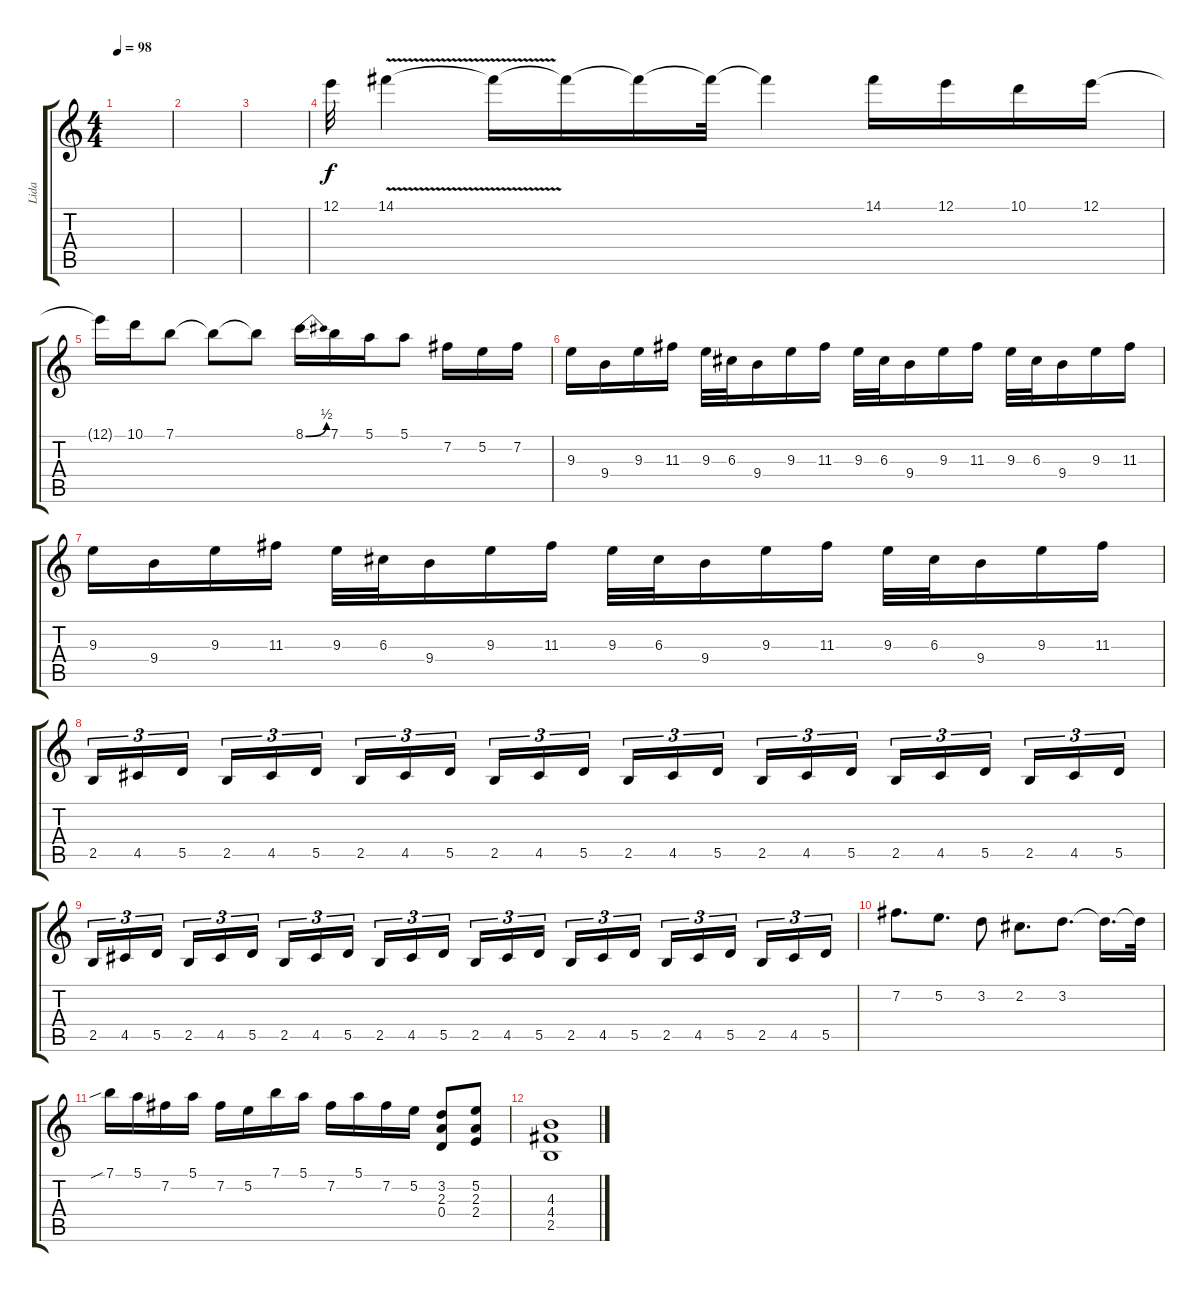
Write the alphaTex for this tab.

\track ("Lida" "Lida") {instrument distortionguitar}
\staff {score tabs}
\tuning (E4 B3 G3 D3 A2 E2) {hide}
\ts (4 4)
\tempo 98
\clef g2
\ks c
|
|
|
12.1.32 14.1{v}.4 14.1{t}.16 14.1{t}.16 14.1{t}.16 14.1{t}.32 14.1{t}.4 14.1.16 12.1.16 10.1.16 12.1.16 |
12.1{t}.16 10.1.16 7.1.8 7.1{t}.8 7.1{t}.8 8.1{be (bend 0 0 60 2)}.16 7.1.16 5.1.16 5.1.8 7.2.16 5.2.16 7.2.16 |
9.3.16 9.4.16 9.3.16 11.3.16 9.3.32 6.3.32 9.4.16 9.3.16 11.3.16 9.3.32 6.3.32 9.4.16 9.3.16 11.3.16 9.3.32 6.3.32 9.4.16 9.3.16 11.3.16 |
9.3.16 9.4.16 9.3.16 11.3.16 9.3.32 6.3.32 9.4.16 9.3.16 11.3.16 9.3.32 6.3.32 9.4.16 9.3.16 11.3.16 9.3.32 6.3.32 9.4.16 9.3.16 11.3.16 |
2.5.16{tu (3 2)} 4.5.16{tu (3 2)} 5.5.16{tu (3 2) beam splitsecondary} 2.5.16{tu (3 2)} 4.5.16{tu (3 2)} 5.5.16{tu (3 2)} 2.5.16{tu (3 2)} 4.5.16{tu (3 2)} 5.5.16{tu (3 2) beam splitsecondary} 2.5.16{tu (3 2)} 4.5.16{tu (3 2)} 5.5.16{tu (3 2)} 2.5.16{tu (3 2)} 4.5.16{tu (3 2)} 5.5.16{tu (3 2) beam splitsecondary} 2.5.16{tu (3 2)} 4.5.16{tu (3 2)} 5.5.16{tu (3 2)} 2.5.16{tu (3 2)} 4.5.16{tu (3 2)} 5.5.16{tu (3 2) beam splitsecondary} 2.5.16{tu (3 2)} 4.5.16{tu (3 2)} 5.5.16{tu (3 2)} |
2.5.16{tu (3 2)} 4.5.16{tu (3 2)} 5.5.16{tu (3 2) beam splitsecondary} 2.5.16{tu (3 2)} 4.5.16{tu (3 2)} 5.5.16{tu (3 2)} 2.5.16{tu (3 2)} 4.5.16{tu (3 2)} 5.5.16{tu (3 2) beam splitsecondary} 2.5.16{tu (3 2)} 4.5.16{tu (3 2)} 5.5.16{tu (3 2)} 2.5.16{tu (3 2)} 4.5.16{tu (3 2)} 5.5.16{tu (3 2) beam splitsecondary} 2.5.16{tu (3 2)} 4.5.16{tu (3 2)} 5.5.16{tu (3 2)} 2.5.16{tu (3 2)} 4.5.16{tu (3 2)} 5.5.16{tu (3 2) beam splitsecondary} 2.5.16{tu (3 2)} 4.5.16{tu (3 2)} 5.5.16{tu (3 2)} |
7.2.8{d} 5.2.8{d} 3.2.8 2.2.8{d} 3.2.8{d} 3.2{t}.16{d} 3.2{t}.32 |
7.1{sib}.16 5.1.16 7.2.16 5.1.16 7.2.16 5.2.16 7.1.16 5.1.16 7.2.16 5.1.16 7.2.16 5.2.16 (3.2 2.3 0.4).8 (5.2 2.3 2.4).8 |
(4.3 4.4 2.5).1
